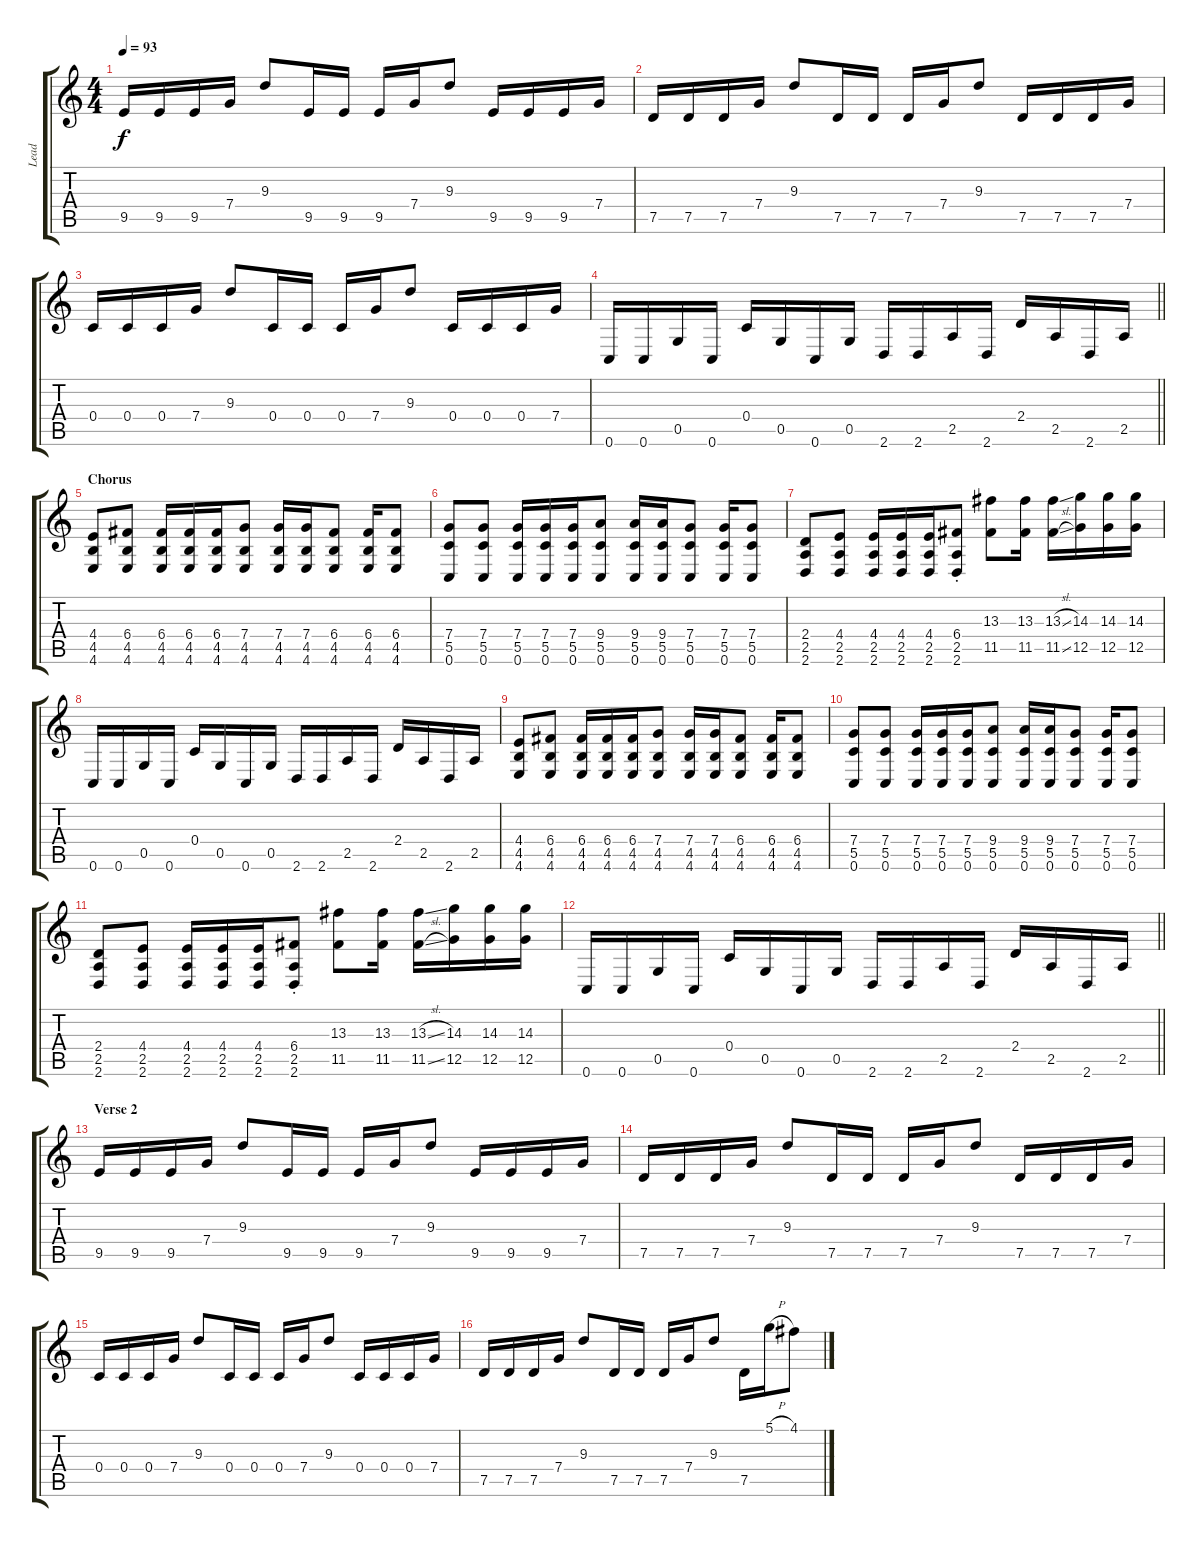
\track ("Lead" "Lead") {instrument acousticguitarsteel}
\staff {score tabs}
\tuning (D4 A3 F3 C3 G2 C2) {hide}
\ts (4 4)
\tempo 93
\clef g2
\ks c
9.5.16{dy f} 9.5.16 9.5.16 7.4.16 9.3.8 9.5.16 9.5.16 9.5.16 7.4.16 9.3.8 9.5.16 9.5.16 9.5.16 7.4.16 |
7.5.16 7.5.16 7.5.16 7.4.16 9.3.8 7.5.16 7.5.16 7.5.16 7.4.16 9.3.8 7.5.16 7.5.16 7.5.16 7.4.16 |
0.4.16 0.4.16 0.4.16 7.4.16 9.3.8 0.4.16 0.4.16 0.4.16 7.4.16 9.3.8 0.4.16 0.4.16 0.4.16 7.4.16 |
\barLineRight lightlight
0.6.16 0.6.16 0.5.16 0.6.16 0.4.16 0.5.16 0.6.16 0.5.16 2.6.16 2.6.16 2.5.16 2.6.16 2.4.16 2.5.16 2.6.16 2.5.16 |
\section ("" "Chorus")
(4.4 4.5 4.6).8 (6.4 4.5 4.6).8 (6.4 4.5 4.6).16 (6.4 4.5 4.6).16 (6.4 4.5 4.6).16 (7.4 4.5 4.6).8 (7.4 4.5 4.6).16 (7.4 4.5 4.6).16 (6.4 4.5 4.6).8 (6.4 4.5 4.6).16 (6.4 4.5 4.6).8 |
(7.4 5.5 0.6).8 (7.4 5.5 0.6).8 (7.4 5.5 0.6).16 (7.4 5.5 0.6).16 (7.4 5.5 0.6).16 (9.4 5.5 0.6).8 (9.4 5.5 0.6).16 (9.4 5.5 0.6).16 (7.4 5.5 0.6).8 (7.4 5.5 0.6).16 (7.4 5.5 0.6).8 |
(2.4 2.5 2.6).8 (4.4 2.5 2.6).8 (4.4 2.5 2.6).16 (4.4 2.5 2.6).16 (4.4 2.5 2.6).16 (6.4{st} 2.5{st} 2.6{st}).8 (13.3 11.5).8 (13.3 11.5).16 (13.3{sl} 11.5{sl}).16 (14.3 12.5).16 (14.3 12.5).16 (14.3 12.5).16 |
0.6.16 0.6.16 0.5.16 0.6.16 0.4.16 0.5.16 0.6.16 0.5.16 2.6.16 2.6.16 2.5.16 2.6.16 2.4.16 2.5.16 2.6.16 2.5.16 |
(4.4 4.5 4.6).8 (6.4 4.5 4.6).8 (6.4 4.5 4.6).16 (6.4 4.5 4.6).16 (6.4 4.5 4.6).16 (7.4 4.5 4.6).8 (7.4 4.5 4.6).16 (7.4 4.5 4.6).16 (6.4 4.5 4.6).8 (6.4 4.5 4.6).16 (6.4 4.5 4.6).8 |
(7.4 5.5 0.6).8 (7.4 5.5 0.6).8 (7.4 5.5 0.6).16 (7.4 5.5 0.6).16 (7.4 5.5 0.6).16 (9.4 5.5 0.6).8 (9.4 5.5 0.6).16 (9.4 5.5 0.6).16 (7.4 5.5 0.6).8 (7.4 5.5 0.6).16 (7.4 5.5 0.6).8 |
(2.4 2.5 2.6).8 (4.4 2.5 2.6).8 (4.4 2.5 2.6).16 (4.4 2.5 2.6).16 (4.4 2.5 2.6).16 (6.4{st} 2.5{st} 2.6{st}).8 (13.3 11.5).8 (13.3 11.5).16 (13.3{sl} 11.5{sl}).16 (14.3 12.5).16 (14.3 12.5).16 (14.3 12.5).16 |
\barLineRight lightlight
0.6.16 0.6.16 0.5.16 0.6.16 0.4.16 0.5.16 0.6.16 0.5.16 2.6.16 2.6.16 2.5.16 2.6.16 2.4.16 2.5.16 2.6.16 2.5.16 |
\section ("" "Verse 2")
9.5.16 9.5.16 9.5.16 7.4.16 9.3.8 9.5.16 9.5.16 9.5.16 7.4.16 9.3.8 9.5.16 9.5.16 9.5.16 7.4.16 |
7.5.16 7.5.16 7.5.16 7.4.16 9.3.8 7.5.16 7.5.16 7.5.16 7.4.16 9.3.8 7.5.16 7.5.16 7.5.16 7.4.16 |
0.4.16 0.4.16 0.4.16 7.4.16 9.3.8 0.4.16 0.4.16 0.4.16 7.4.16 9.3.8 0.4.16 0.4.16 0.4.16 7.4.16 |
7.5.16 7.5.16 7.5.16 7.4.16 9.3.8 7.5.16 7.5.16 7.5.16 7.4.16 9.3.8 7.5.16 5.1{h}.16 4.1.8
